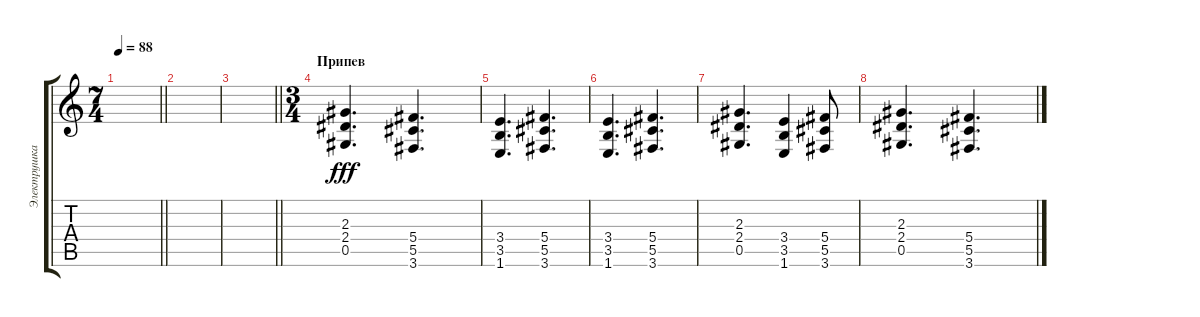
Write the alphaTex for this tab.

\track ("Электрушка" "Электрушка") {instrument electricguitarclean}
\staff {score tabs}
\tuning (Eb4 Bb3 Gb3 Db3 Ab2 Eb2) {hide}
\ts (7 4)
\tempo 88
\clef g2
\barLineRight lightlight
\ks c
|
|
\barLineRight lightlight
|
\ts (3 4)
\section ("" "Припев")
(2.3 2.4 0.5).4{d dy fff volume 11} (5.4 5.5 3.6).4{d} |
(3.4 3.5 1.6).4{d} (5.4 5.5 3.6).4{d} |
(3.4 3.5 1.6).4{d} (5.4 5.5 3.6).4{d} |
(2.3 2.4 0.5).4{d} (3.4 3.5 1.6).4 (5.4 5.5 3.6).8 |
(2.3 2.4 0.5).4{d} (5.4 5.5 3.6).4{d}
